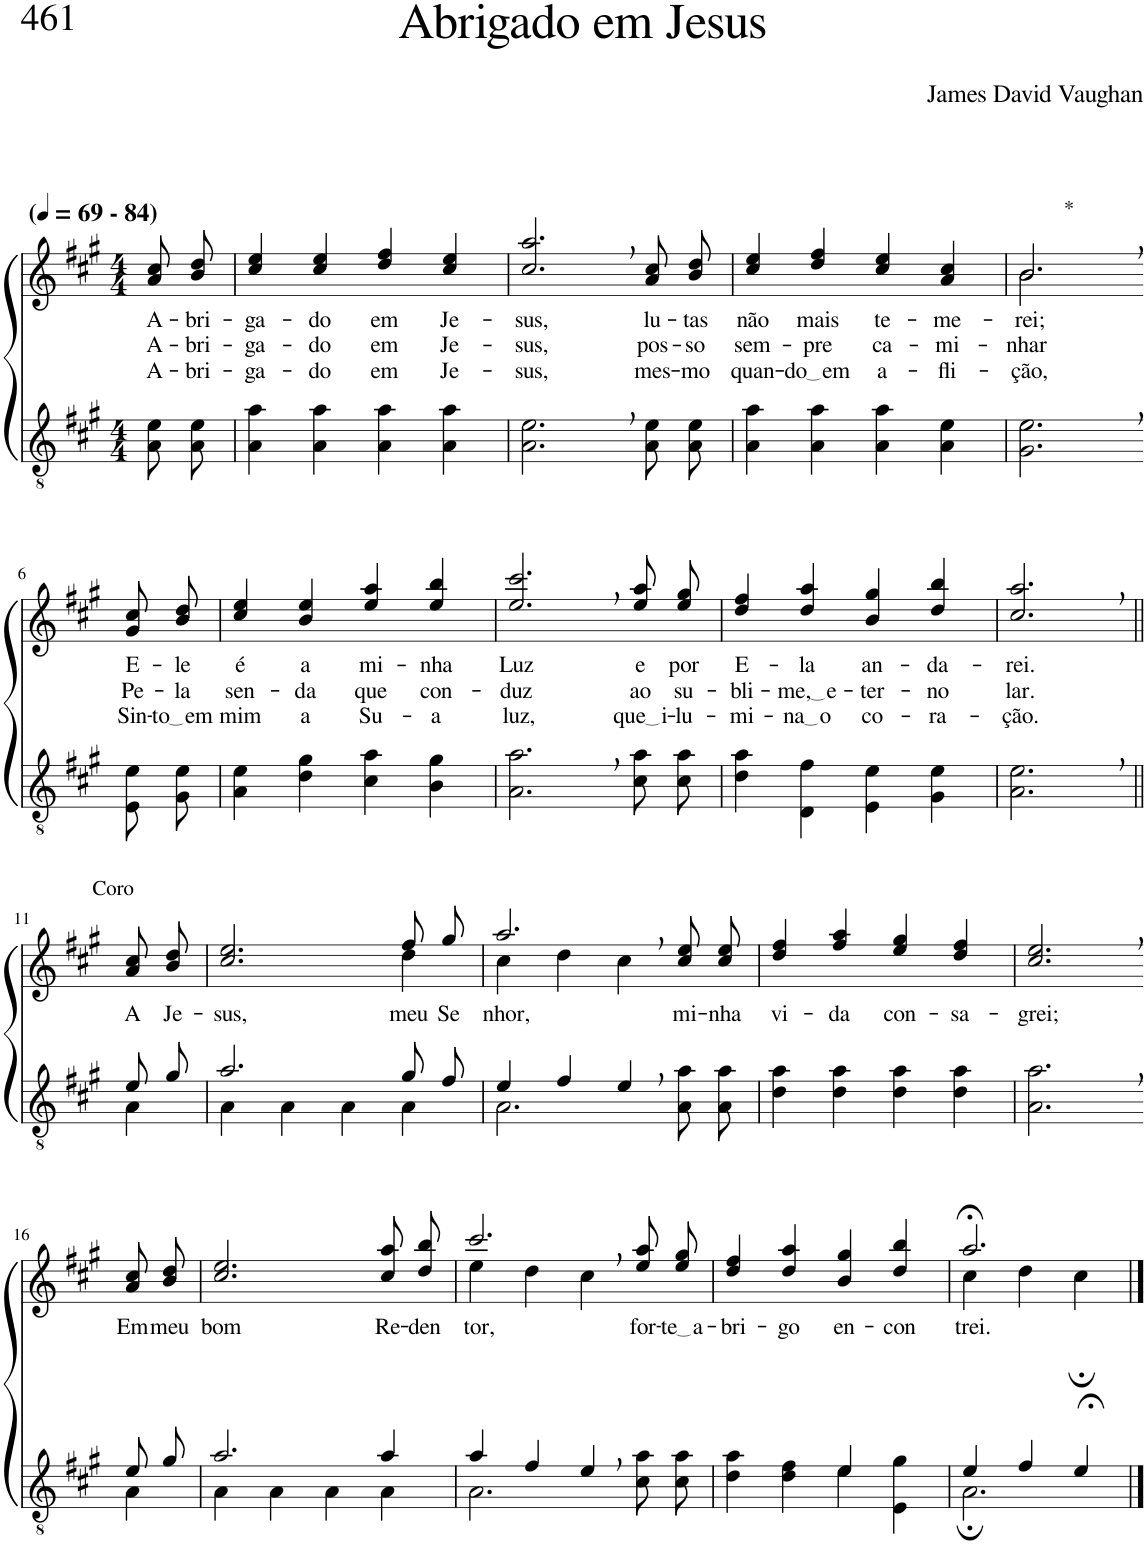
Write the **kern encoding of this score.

**kern	**kern	**text	**text	**text
*part2	*part1	*part1	*part1	*part1
*staff2	*staff1	*staff1	*staff1	*staff1
*I"Parte III e IV	*I"Parte I e II	*	*	*
*clefGv2	*clefG2	*	*	*
*Trd5c9	*Trd5c9	*	*	*
*k[f#c#g#]	*k[f#c#g#]	*	*	*
*M4/4	*M4/4	*	*	*
*MM69	*MM69	*	*	*
=1	=1	=1	=1	=1
!	!LO:TX:a:B:t=(	!	!	!
!	!LO:TX:a:B:t=- 84)	!	!	!
!	!	!LO:LY:b	!LO:LY:b	!LO:LY:b
8A\ 8e\L	8a\ 8cc#\L	A-	A-	A-
!	!	!LO:LY:b	!LO:LY:b	!LO:LY:b
8A\ 8e\J	8b\ 8dd\J	-bri-	-bri-	-bri-
=2	=2	=2	=2	=2
!	!	!LO:LY:b	!LO:LY:b	!LO:LY:b
4A\ 4a\	4cc#/ 4ee/	-ga-	-ga-	-ga-
!	!	!LO:LY:b	!LO:LY:b	!LO:LY:b
4A\ 4a\	4cc#/ 4ee/	-do	-do	-do
!	!	!LO:LY:b	!LO:LY:b	!LO:LY:b
4A\ 4a\	4dd/ 4ff#/	em	em	em
!	!	!LO:LY:b	!LO:LY:b	!LO:LY:b
4A\ 4a\	4cc#/ 4ee/	Je-	Je-	Je-
=3	=3	=3	=3	=3
!	!	!LO:LY:b	!LO:LY:b	!LO:LY:b
2.A\, 2.e\,	2.cc#/, 2.aa/,	-sus,	-sus,	-sus,
!	!	!LO:LY:b	!LO:LY:b	!LO:LY:b
8A\ 8e\L	8a\ 8cc#\L	lu-	pos-	mes-
!	!	!LO:LY:b	!LO:LY:b	!LO:LY:b
8A\ 8e\J	8b\ 8dd\J	-tas	-so	-mo
=4	=4	=4	=4	=4
!	!	!LO:LY:b	!LO:LY:b	!LO:LY:b
4A\ 4a\	4cc#/ 4ee/	não	sem-	quan-
!	!	!LO:LY:b	!LO:LY:b	!LO:LY:b
4A\ 4a\	4dd/ 4ff#/	mais	-pre	do em
!	!	!LO:LY:b	!LO:LY:b	!LO:LY:b
4A\ 4a\	4cc#/ 4ee/	te-	ca-	a-
!	!	!LO:LY:b	!LO:LY:b	!LO:LY:b
4A\ 4e\	4a/ 4cc#/	-me-	-mi-	-fli-
=5	=5	=5	=5	=5
!	!LO:TX:a:t=*	!	!	!
!	!	!LO:LY:b	!LO:LY:b	!LO:LY:b
*	*^	*	*	*
2.G#\, 2.e\,	2.b,\	2.b/	-rei;	-nhar	-ção,
!!LO:LB:g=z
=6-	=6-	=6-	=6-	=6-	=6-
!	!	!	!LO:LY:b	!LO:LY:b	!LO:LY:b
*	*v	*v	*	*	*
8E/ 8e/L	8g#\ 8cc#\L	E-	Pe-	Sin-
!	!	!LO:LY:b	!LO:LY:b	!LO:LY:b
8G#/ 8e/J	8b\ 8dd\J	-le	-la	to em
=7	=7	=7	=7	=7
!	!	!LO:LY:b	!LO:LY:b	!LO:LY:b
4A\ 4e\	4cc#/ 4ee/	é	sen-	mim
!	!	!LO:LY:b	!LO:LY:b	!LO:LY:b
4d\ 4g#\	4b/ 4ee/	a	-da	a
!	!	!LO:LY:b	!LO:LY:b	!LO:LY:b
4c#\ 4a\	4ee/ 4aa/	mi-	que	Su-
!	!	!LO:LY:b	!LO:LY:b	!LO:LY:b
4B\ 4g#\	4ee/ 4bb/	-nha	con-	-a
=8	=8	=8	=8	=8
!	!	!LO:LY:b	!LO:LY:b	!LO:LY:b
2.A\, 2.a\,	2.ee/, 2.ccc#/,	Luz	-duz	luz,
!	!	!LO:LY:b	!LO:LY:b	!LO:LY:b
8c#\ 8a\L	8ee\ 8aa\L	e	ao	que i
!	!	!LO:LY:b	!LO:LY:b	!LO:LY:b
8c#\ 8a\J	8ee\ 8gg#\J	por	su-	-lu-
=9	=9	=9	=9	=9
!	!	!LO:LY:b	!LO:LY:b	!LO:LY:b
4d\ 4a\	4dd/ 4ff#/	E-	-bli-	-mi-
!	!	!LO:LY:b	!LO:LY:b	!LO:LY:b
4D\ 4f#\	4dd/ 4aa/	-la	me, e	na o
!	!	!LO:LY:b	!LO:LY:b	!LO:LY:b
4E\ 4e\	4b/ 4gg#/	an-	-ter-	co-
!	!	!LO:LY:b	!LO:LY:b	!LO:LY:b
4G#\ 4e\	4dd/ 4bb/	-da-	-no	-ra-
=10	=10	=10	=10	=10
!	!	!LO:LY:b	!LO:LY:b	!LO:LY:b
2.A\, 2.e\,	2.cc#/, 2.aa/,	-rei.	lar.	-ção.
!!LO:LB:g=z
=11||	=11||	=11||	=11||	=11||
*^	*	*	*	*
!	!	!LO:TX:a:t=Coro	!	!	!
!	!	!	!LO:LY:b	!	!
8e/L	4A\	8a\ 8cc#\L	A	.	.
!	!	!	!LO:LY:b	!	!
8g#/J	.	8b\ 8dd\J	Je-	.	.
=12	=12	=12	=12	=12	=12
!	!	!	!LO:LY:b	!	!
*	*	*^	*	*	*
2.a/	4A\	2.cc#/ 2.ee/	2.ryy	-sus,	.	.
.	4A\	.	.	.	.	.
.	4A\	.	.	.	.	.
!	!	!	!	!LO:LY:b	!	!
8g#/L	4A\	8ff#/L	4dd\	meu	.	.
!	!	!	!	!LO:LY:b	!	!
8f#/J	.	8gg#/J	.	Se-	.	.
=13	=13	=13	=13	=13	=13	=13
!	!	!	!	!LO:LY:b	!	!
4e/	2.A\	2.aa,/	4cc#\	-nhor,	.	.
4f#/	.	.	4dd\	.	.	.
4e,/	.	.	4cc#\	.	.	.
!	!	!	!	!LO:LY:b	!	!
4ryy	8A\ 8a\L	8cc#\ 8ee\L	4ryy	mi-	.	.
!	!	!	!	!LO:LY:b	!	!
.	8A\ 8a\J	8cc#\ 8ee\J	.	-nha	.	.
*	*	*v	*v	*	*	*
=14	=14	=14	=14	=14	=14
!	!	!	!LO:LY:b	!	!
*v	*v	*	*	*	*
4d\ 4a\	4dd/ 4ff#/	vi-	.	.
!	!	!LO:LY:b	!	!
4d\ 4a\	4ff#/ 4aa/	-da	.	.
!	!	!LO:LY:b	!	!
4d\ 4a\	4ee/ 4gg#/	con-	.	.
!	!	!LO:LY:b	!	!
4d\ 4a\	4dd/ 4ff#/	-sa-	.	.
=15	=15	=15	=15	=15
!	!	!LO:LY:b	!	!
2.A\, 2.a\,	2.cc#/, 2.ee/,	-grei;	.	.
!!LO:LB:g=z
=16-	=16-	=16-	=16-	=16-
*^	*	*	*	*
!	!	!	!LO:LY:b	!	!
8e/L	4A\	8a\ 8cc#\L	Em	.	.
!	!	!	!LO:LY:b	!	!
8g#/J	.	8b\ 8dd\J	meu	.	.
=17	=17	=17	=17	=17	=17
!	!	!	!LO:LY:b	!	!
2.a/	4A\	2.cc#/ 2.ee/	bom	.	.
.	4A\	.	.	.	.
.	4A\	.	.	.	.
!	!	!	!LO:LY:b	!	!
4a/	4A\	8cc#\ 8aa\L	Re-	.	.
!	!	!	!LO:LY:b	!	!
.	.	8dd\ 8bb\J	-den-	.	.
=18	=18	=18	=18	=18	=18
*	*	*^	*	*	*
!	!	!	!	!LO:LY:b	!	!
4a/	2.A\	2.ccc#,/	4ee\	-tor,	.	.
4f#/	.	.	4dd\	.	.	.
4e,/	.	.	4cc#\	.	.	.
!	!	!	!	!LO:LY:b	!	!
4ryy	8c#\ 8a\L	8ee\ 8aa\L	4ryy	for-	.	.
!	!	!	!	!LO:LY:b	!	!
.	8c#\ 8a\J	8ee\ 8gg#\J	.	te a	.	.
*	*	*v	*v	*	*	*
=19	=19	=19	=19	=19	=19
!	!	!	!LO:LY:b	!	!
2ryy	4d\ 4a\	4dd/ 4ff#/	-bri-	.	.
!	!	!	!LO:LY:b	!	!
.	4d\ 4f#\	4dd/ 4aa/	-go	.	.
!	!	!	!LO:LY:b	!	!
4e/	4e\	4b/ 4gg#/	en-	.	.
!	!	!	!LO:LY:b	!	!
4ryy	4E\ 4g#\	4dd/ 4bb/	-con-	.	.
=20	=20	=20	=20	=20	=20
*	*	*^	*	*	*
!	!	!	!	!LO:LY:b	!	!
4e/	2.A;\	2.aa;</	4cc#\	-trei.	.	.
4f#/	.	.	4dd\	.	.	.
4e;</	.	.	4cc#;\	.	.	.
*v	*v	*	*	*	*	*
*	*v	*v	*	*	*
==	==	==	==	==
*-	*-	*-	*-	*-
